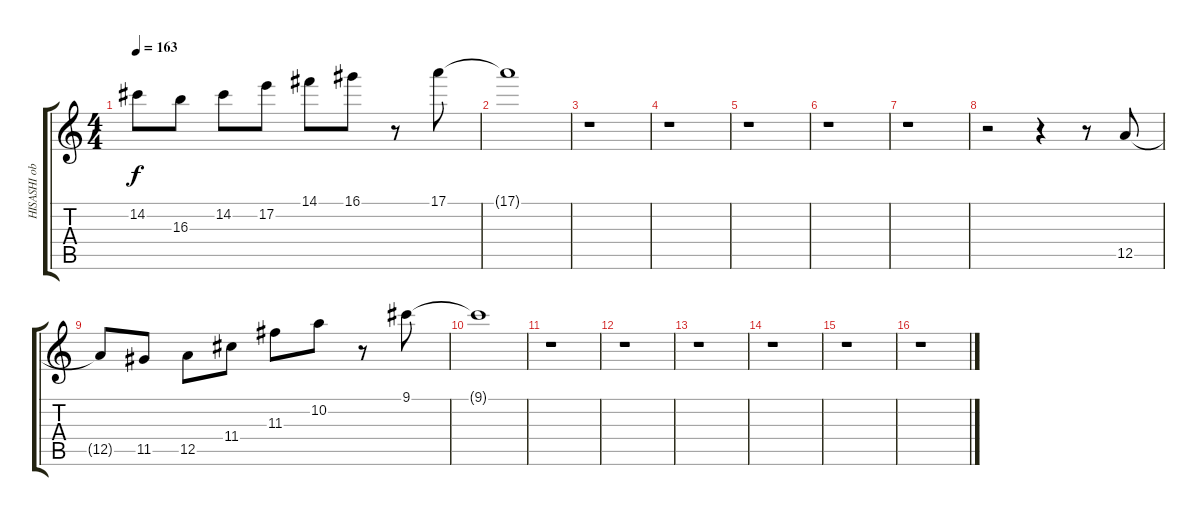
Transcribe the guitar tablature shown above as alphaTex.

\track ("HISASHI obbligato" "HISASHI ob") {instrument distortionguitar}
\staff {score tabs}
\tuning (E4 B3 G3 D3 A2 E2) {hide}
\ts (4 4)
\tempo 163
\clef g2
\ks c
14.2{t}.8{dy f} 16.3.8 14.2.8 17.2.8 14.1.8 16.1.8 r.8 17.1.8 |
17.1{t}.1 |
r.1 |
r.1 |
r.1 |
r.1 |
r.1 |
r.2 r.4 r.8 12.5.8 |
12.5{t}.8 11.5.8 12.5.8 11.4.8 11.3.8 10.2.8 r.8 9.1.8 |
9.1{t}.1 |
r.1 |
r.1 |
r.1 |
r.1 |
r.1 |
r.1
